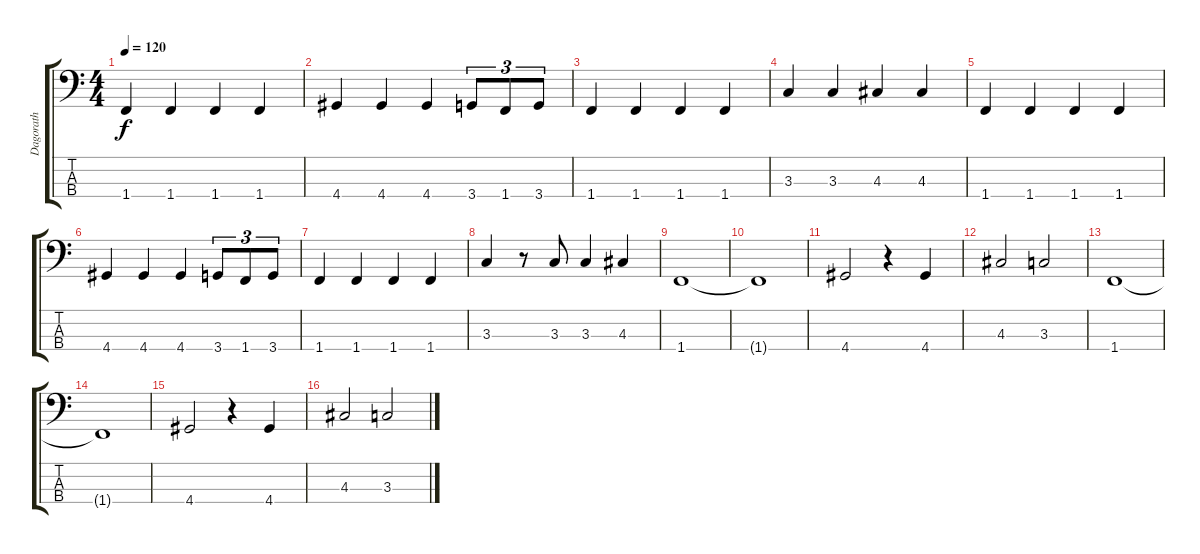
\track ("Dagorath" "Dagorath") {instrument electricbassfinger}
\staff {score tabs}
\tuning (G2 D2 A1 E1) {hide}
\ts (4 4)
\tempo 120
\clef f4
\ks c
1.4.4{dy f} 1.4.4 1.4.4 1.4.4 |
4.4.4 4.4.4 4.4.4 3.4.8{tu (3 2)} 1.4.8{tu (3 2)} 3.4.8{tu (3 2)} |
1.4.4 1.4.4 1.4.4 1.4.4 |
3.3.4 3.3.4 4.3.4 4.3.4 |
1.4.4 1.4.4 1.4.4 1.4.4 |
4.4.4 4.4.4 4.4.4 3.4.8{tu (3 2)} 1.4.8{tu (3 2)} 3.4.8{tu (3 2)} |
1.4.4 1.4.4 1.4.4 1.4.4 |
3.3.4 r.8 3.3.8 3.3.4 4.3.4 |
1.4.1 |
1.4{t}.1 |
4.4.2 r.4 4.4.4 |
4.3.2 3.3.2 |
1.4.1 |
1.4{t}.1 |
4.4.2 r.4 4.4.4 |
4.3.2 3.3.2
